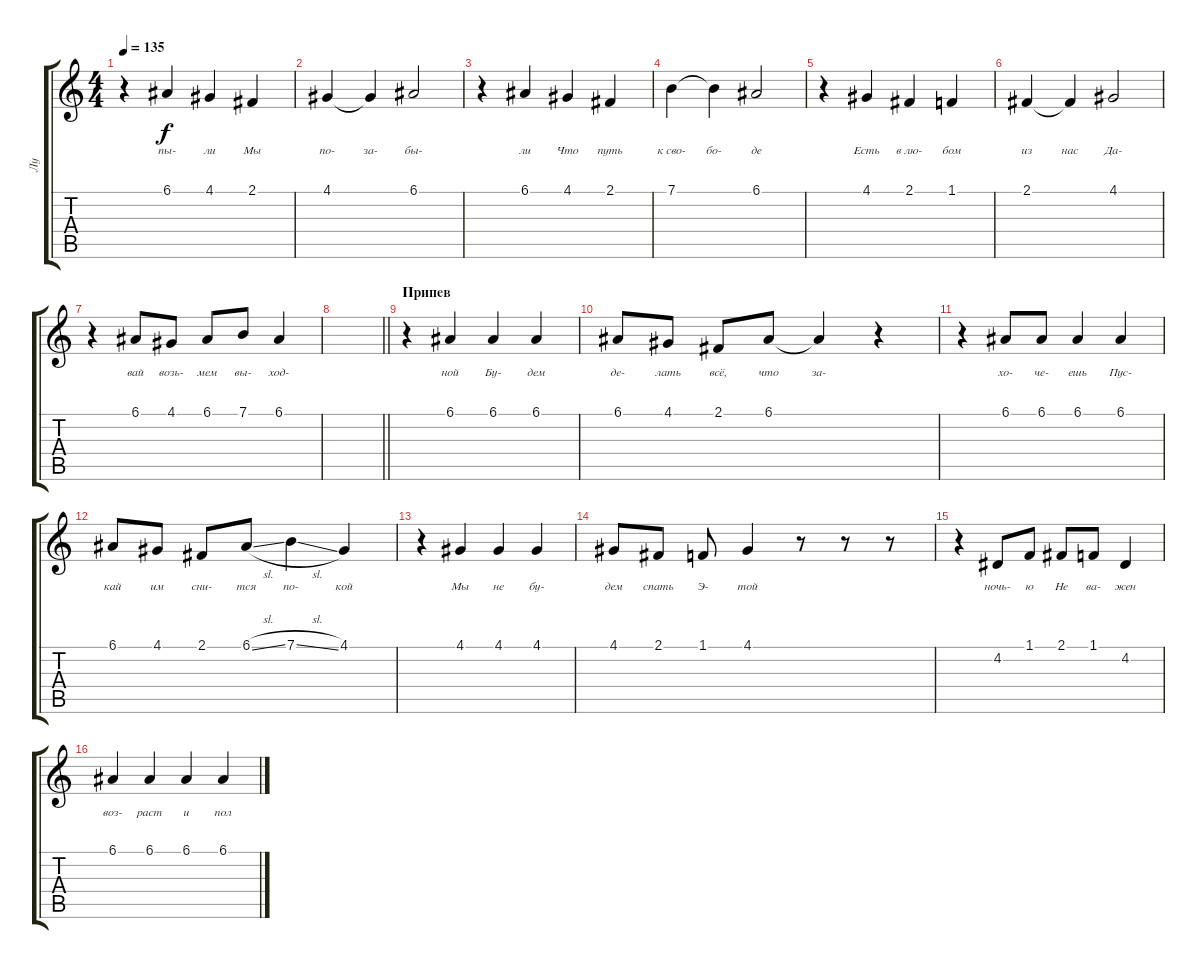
\track ("Лу" "Лу") {instrument violin}
\staff {score tabs}
\tuning (E4 B3 G3 D3 A2 E2) {hide}
\ts (4 4)
\tempo 135
\clef g2
\ks c
r.4{dy f} 6.1.4{lyrics (0 "пы-") lyrics (1 "") lyrics (2 "") lyrics (3 "") lyrics (4 "")} 4.1.4{lyrics (0 "ли") lyrics (1 "") lyrics (2 "") lyrics (3 "") lyrics (4 "")} 2.1.4{lyrics (0 "Мы") lyrics (1 "") lyrics (2 "") lyrics (3 "") lyrics (4 "")} |
4.1.4{lyrics (0 "по-") lyrics (1 "") lyrics (2 "") lyrics (3 "") lyrics (4 "")} 4.1{t}.4{lyrics (0 "за-") lyrics (1 "") lyrics (2 "") lyrics (3 "") lyrics (4 "")} 6.1.2{lyrics (0 "бы-") lyrics (1 "") lyrics (2 "") lyrics (3 "") lyrics (4 "")} |
r.4 6.1.4{lyrics (0 "ли") lyrics (1 "") lyrics (2 "") lyrics (3 "") lyrics (4 "")} 4.1.4{lyrics (0 "Что") lyrics (1 "") lyrics (2 "") lyrics (3 "") lyrics (4 "")} 2.1.4{lyrics (0 "путь") lyrics (1 "") lyrics (2 "") lyrics (3 "") lyrics (4 "")} |
7.1.4{lyrics (0 "к сво-") lyrics (1 "") lyrics (2 "") lyrics (3 "") lyrics (4 "")} 7.1{t}.4{lyrics (0 "бо-") lyrics (1 "") lyrics (2 "") lyrics (3 "") lyrics (4 "")} 6.1.2{lyrics (0 "де") lyrics (1 "") lyrics (2 "") lyrics (3 "") lyrics (4 "")} |
r.4 4.1.4{lyrics (0 "Есть") lyrics (1 "") lyrics (2 "") lyrics (3 "") lyrics (4 "")} 2.1.4{lyrics (0 "в лю-") lyrics (1 "") lyrics (2 "") lyrics (3 "") lyrics (4 "")} 1.1.4{lyrics (0 "бом") lyrics (1 "") lyrics (2 "") lyrics (3 "") lyrics (4 "")} |
2.1.4{lyrics (0 "из") lyrics (1 "") lyrics (2 "") lyrics (3 "") lyrics (4 "")} 2.1{t}.4{lyrics (0 "нас") lyrics (1 "") lyrics (2 "") lyrics (3 "") lyrics (4 "")} 4.1.2{lyrics (0 "Да-") lyrics (1 "") lyrics (2 "") lyrics (3 "") lyrics (4 "")} |
r.4 6.1.8{lyrics (0 "вай") lyrics (1 "") lyrics (2 "") lyrics (3 "") lyrics (4 "")} 4.1.8{lyrics (0 "возь-") lyrics (1 "") lyrics (2 "") lyrics (3 "") lyrics (4 "")} 6.1.8{lyrics (0 "мем") lyrics (1 "") lyrics (2 "") lyrics (3 "") lyrics (4 "")} 7.1.8{lyrics (0 "вы-") lyrics (1 "") lyrics (2 "") lyrics (3 "") lyrics (4 "")} 6.1.4{lyrics (0 "ход-") lyrics (1 "") lyrics (2 "") lyrics (3 "") lyrics (4 "")} |
\barLineRight lightlight
|
\section ("" "Припев")
r.4 6.1.4{lyrics (0 "ной") lyrics (1 "") lyrics (2 "") lyrics (3 "") lyrics (4 "")} 6.1.4{lyrics (0 "Бу-") lyrics (1 "") lyrics (2 "") lyrics (3 "") lyrics (4 "")} 6.1.4{lyrics (0 "дем") lyrics (1 "") lyrics (2 "") lyrics (3 "") lyrics (4 "")} |
6.1.8{lyrics (0 "де-") lyrics (1 "") lyrics (2 "") lyrics (3 "") lyrics (4 "")} 4.1.8{lyrics (0 "лать") lyrics (1 "") lyrics (2 "") lyrics (3 "") lyrics (4 "")} 2.1.8{lyrics (0 "всё,") lyrics (1 "") lyrics (2 "") lyrics (3 "") lyrics (4 "")} 6.1.8{lyrics (0 "что") lyrics (1 "") lyrics (2 "") lyrics (3 "") lyrics (4 "")} 6.1{t}.4{lyrics (0 "за-") lyrics (1 "") lyrics (2 "") lyrics (3 "") lyrics (4 "")} r.4 |
r.4 6.1.8{lyrics (0 "хо-") lyrics (1 "") lyrics (2 "") lyrics (3 "") lyrics (4 "")} 6.1.8{lyrics (0 "че-") lyrics (1 "") lyrics (2 "") lyrics (3 "") lyrics (4 "")} 6.1.4{lyrics (0 "ешь") lyrics (1 "") lyrics (2 "") lyrics (3 "") lyrics (4 "")} 6.1.4{lyrics (0 "Пус-") lyrics (1 "") lyrics (2 "") lyrics (3 "") lyrics (4 "")} |
6.1.8{lyrics (0 "кай") lyrics (1 "") lyrics (2 "") lyrics (3 "") lyrics (4 "")} 4.1.8{lyrics (0 "им") lyrics (1 "") lyrics (2 "") lyrics (3 "") lyrics (4 "")} 2.1.8{lyrics (0 "сни-") lyrics (1 "") lyrics (2 "") lyrics (3 "") lyrics (4 "")} 6.1{sl}.8{lyrics (0 "тся") lyrics (1 "") lyrics (2 "") lyrics (3 "") lyrics (4 "")} 7.1{sl}.4{lyrics (0 "по-") lyrics (1 "") lyrics (2 "") lyrics (3 "") lyrics (4 "")} 4.1.4{lyrics (0 "кой") lyrics (1 "") lyrics (2 "") lyrics (3 "") lyrics (4 "")} |
r.4 4.1.4{lyrics (0 "Мы") lyrics (1 "") lyrics (2 "") lyrics (3 "") lyrics (4 "")} 4.1.4{lyrics (0 "не") lyrics (1 "") lyrics (2 "") lyrics (3 "") lyrics (4 "")} 4.1.4{lyrics (0 "бу-") lyrics (1 "") lyrics (2 "") lyrics (3 "") lyrics (4 "")} |
4.1.8{lyrics (0 "дем") lyrics (1 "") lyrics (2 "") lyrics (3 "") lyrics (4 "")} 2.1.8{lyrics (0 "спать") lyrics (1 "") lyrics (2 "") lyrics (3 "") lyrics (4 "")} 1.1.8{lyrics (0 "Э-") lyrics (1 "") lyrics (2 "") lyrics (3 "") lyrics (4 "")} 4.1.4{lyrics (0 "той") lyrics (1 "") lyrics (2 "") lyrics (3 "") lyrics (4 "")} r.8 r.8 r.8 |
r.4 4.2.8{lyrics (0 "ночь-") lyrics (1 "") lyrics (2 "") lyrics (3 "") lyrics (4 "")} 1.1.8{lyrics (0 "ю") lyrics (1 "") lyrics (2 "") lyrics (3 "") lyrics (4 "")} 2.1.8{lyrics (0 "Не") lyrics (1 "") lyrics (2 "") lyrics (3 "") lyrics (4 "")} 1.1.8{lyrics (0 "ва-") lyrics (1 "") lyrics (2 "") lyrics (3 "") lyrics (4 "")} 4.2.4{lyrics (0 "жен") lyrics (1 "") lyrics (2 "") lyrics (3 "") lyrics (4 "")} |
6.1.4{lyrics (0 "воз-") lyrics (1 "") lyrics (2 "") lyrics (3 "") lyrics (4 "")} 6.1.4{lyrics (0 "раст") lyrics (1 "") lyrics (2 "") lyrics (3 "") lyrics (4 "")} 6.1.4{lyrics (0 "и") lyrics (1 "") lyrics (2 "") lyrics (3 "") lyrics (4 "")} 6.1.4{lyrics (0 "пол") lyrics (1 "") lyrics (2 "") lyrics (3 "") lyrics (4 "")}
